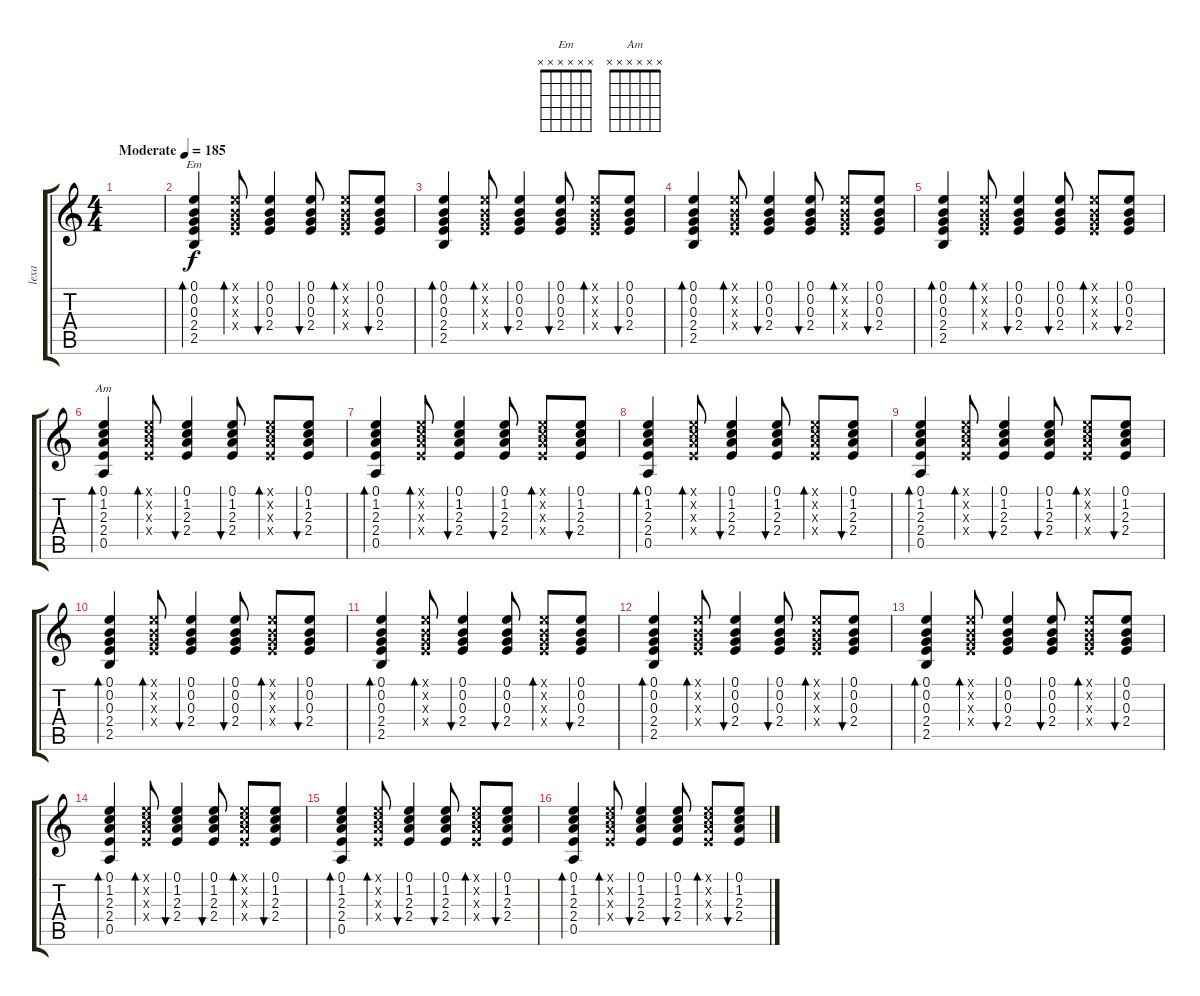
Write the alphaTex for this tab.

\track ("lexa" "lexa") {instrument acousticguitarsteel}
\staff {score tabs}
\tuning (E4 B3 G3 D3 A2 E2) {hide}
\chord ("Em" x x x x x x)
\chord ("Am" x x x x x x)
\ts (4 4)
\tempo (185 "Moderate")
\clef g2
\ks c
|
(0.1 0.2 0.3 2.4 2.5).4{bd 30 ch "Em"} (0.1{x} 0.2{x} 0.3{x} 2.4{x}).8{bd 60} (0.1 0.2 0.3 2.4).4{bu 60} (0.1 0.2 0.3 2.4).8{bu 60} (0.1{x} 0.2{x} 0.3{x} 2.4{x}).8{bd 30} (0.1 0.2 0.3 2.4).8{bu 30} |
(0.1 0.2 0.3 2.4 2.5).4{bd 30} (0.1{x} 0.2{x} 0.3{x} 2.4{x}).8{bd 60} (0.1 0.2 0.3 2.4).4{bu 60} (0.1 0.2 0.3 2.4).8{bu 60} (0.1{x} 0.2{x} 0.3{x} 2.4{x}).8{bd 30} (0.1 0.2 0.3 2.4).8{bu 30} |
(0.1 0.2 0.3 2.4 2.5).4{bd 30} (0.1{x} 0.2{x} 0.3{x} 2.4{x}).8{bd 60} (0.1 0.2 0.3 2.4).4{bu 60} (0.1 0.2 0.3 2.4).8{bu 60} (0.1{x} 0.2{x} 0.3{x} 2.4{x}).8{bd 30} (0.1 0.2 0.3 2.4).8{bu 30} |
(0.1 0.2 0.3 2.4 2.5).4{bd 30} (0.1{x} 0.2{x} 0.3{x} 2.4{x}).8{bd 60} (0.1 0.2 0.3 2.4).4{bu 60} (0.1 0.2 0.3 2.4).8{bu 60} (0.1{x} 0.2{x} 0.3{x} 2.4{x}).8{bd 30} (0.1 0.2 0.3 2.4).8{bu 30} |
(0.1 1.2 2.3 2.4 0.5).4{bd 30 ch "Am"} (0.1{x} 1.2{x} 2.3{x} 2.4{x}).8{bd 30} (0.1 1.2 2.3 2.4).4{bu 30} (0.1 1.2 2.3 2.4).8{bu 30} (0.1{x} 1.2{x} 2.3{x} 2.4{x}).8{bd 30} (0.1 1.2 2.3 2.4).8{bu 30} |
(0.1 1.2 2.3 2.4 0.5).4{bd 30} (0.1{x} 1.2{x} 2.3{x} 2.4{x}).8{bd 30} (0.1 1.2 2.3 2.4).4{bu 30} (0.1 1.2 2.3 2.4).8{bu 30} (0.1{x} 1.2{x} 2.3{x} 2.4{x}).8{bd 30} (0.1 1.2 2.3 2.4).8{bu 30} |
(0.1 1.2 2.3 2.4 0.5).4{bd 30} (0.1{x} 1.2{x} 2.3{x} 2.4{x}).8{bd 30} (0.1 1.2 2.3 2.4).4{bu 30} (0.1 1.2 2.3 2.4).8{bu 30} (0.1{x} 1.2{x} 2.3{x} 2.4{x}).8{bd 30} (0.1 1.2 2.3 2.4).8{bu 30} |
(0.1 1.2 2.3 2.4 0.5).4{bd 30} (0.1{x} 1.2{x} 2.3{x} 2.4{x}).8{bd 30} (0.1 1.2 2.3 2.4).4{bu 30} (0.1 1.2 2.3 2.4).8{bu 30} (0.1{x} 1.2{x} 2.3{x} 2.4{x}).8{bd 30} (0.1 1.2 2.3 2.4).8{bu 30} |
(0.1 0.2 0.3 2.4 2.5).4{bd 30} (0.1{x} 0.2{x} 0.3{x} 2.4{x}).8{bd 60} (0.1 0.2 0.3 2.4).4{bu 60} (0.1 0.2 0.3 2.4).8{bu 60} (0.1{x} 0.2{x} 0.3{x} 2.4{x}).8{bd 30} (0.1 0.2 0.3 2.4).8{bu 30} |
(0.1 0.2 0.3 2.4 2.5).4{bd 30} (0.1{x} 0.2{x} 0.3{x} 2.4{x}).8{bd 60} (0.1 0.2 0.3 2.4).4{bu 60} (0.1 0.2 0.3 2.4).8{bu 60} (0.1{x} 0.2{x} 0.3{x} 2.4{x}).8{bd 30} (0.1 0.2 0.3 2.4).8{bu 30} |
(0.1 0.2 0.3 2.4 2.5).4{bd 30} (0.1{x} 0.2{x} 0.3{x} 2.4{x}).8{bd 60} (0.1 0.2 0.3 2.4).4{bu 60} (0.1 0.2 0.3 2.4).8{bu 60} (0.1{x} 0.2{x} 0.3{x} 2.4{x}).8{bd 30} (0.1 0.2 0.3 2.4).8{bu 30} |
(0.1 0.2 0.3 2.4 2.5).4{bd 30} (0.1{x} 0.2{x} 0.3{x} 2.4{x}).8{bd 60} (0.1 0.2 0.3 2.4).4{bu 60} (0.1 0.2 0.3 2.4).8{bu 60} (0.1{x} 0.2{x} 0.3{x} 2.4{x}).8{bd 30} (0.1 0.2 0.3 2.4).8{bu 30} |
(0.1 1.2 2.3 2.4 0.5).4{bd 30} (0.1{x} 1.2{x} 2.3{x} 2.4{x}).8{bd 30} (0.1 1.2 2.3 2.4).4{bu 30} (0.1 1.2 2.3 2.4).8{bu 30} (0.1{x} 1.2{x} 2.3{x} 2.4{x}).8{bd 30} (0.1 1.2 2.3 2.4).8{bu 30} |
(0.1 1.2 2.3 2.4 0.5).4{bd 30} (0.1{x} 1.2{x} 2.3{x} 2.4{x}).8{bd 30} (0.1 1.2 2.3 2.4).4{bu 30} (0.1 1.2 2.3 2.4).8{bu 30} (0.1{x} 1.2{x} 2.3{x} 2.4{x}).8{bd 30} (0.1 1.2 2.3 2.4).8{bu 30} |
(0.1 1.2 2.3 2.4 0.5).4{bd 30} (0.1{x} 1.2{x} 2.3{x} 2.4{x}).8{bd 30} (0.1 1.2 2.3 2.4).4{bu 30} (0.1 1.2 2.3 2.4).8{bu 30} (0.1{x} 1.2{x} 2.3{x} 2.4{x}).8{bd 30} (0.1 1.2 2.3 2.4).8{bu 30}
